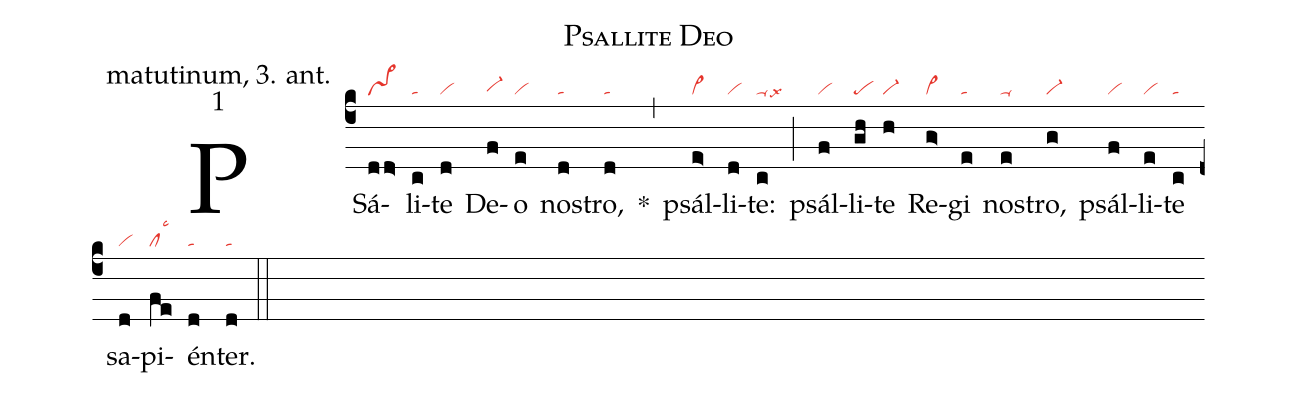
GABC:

name: Psallite Deo;
office-part: matutinum, 3. ant.;
mode: 1;
nabc-lines: 1;
%%
(c4)
PSá(dd>|vs>)li(c|ta)te(d|vi) De(f|vi-hg)o(e|vi) nos(d|ta)tro,(d|ta) *(,)
psál(e>|vi>)li(d|vi)te:(c|ta-lsx6) (;)
psál(f|vi)li(gh|pe)te(h|vi-) Re(g>|vi>)gi(e|ta) nos(e|ta-)tro,(g|vi-) psál(f|vi)li(e|vi)te(c|ta) sa(d|vi)pi(fe|cllsc3)én(d|ta)ter.(d|ta) (::)
